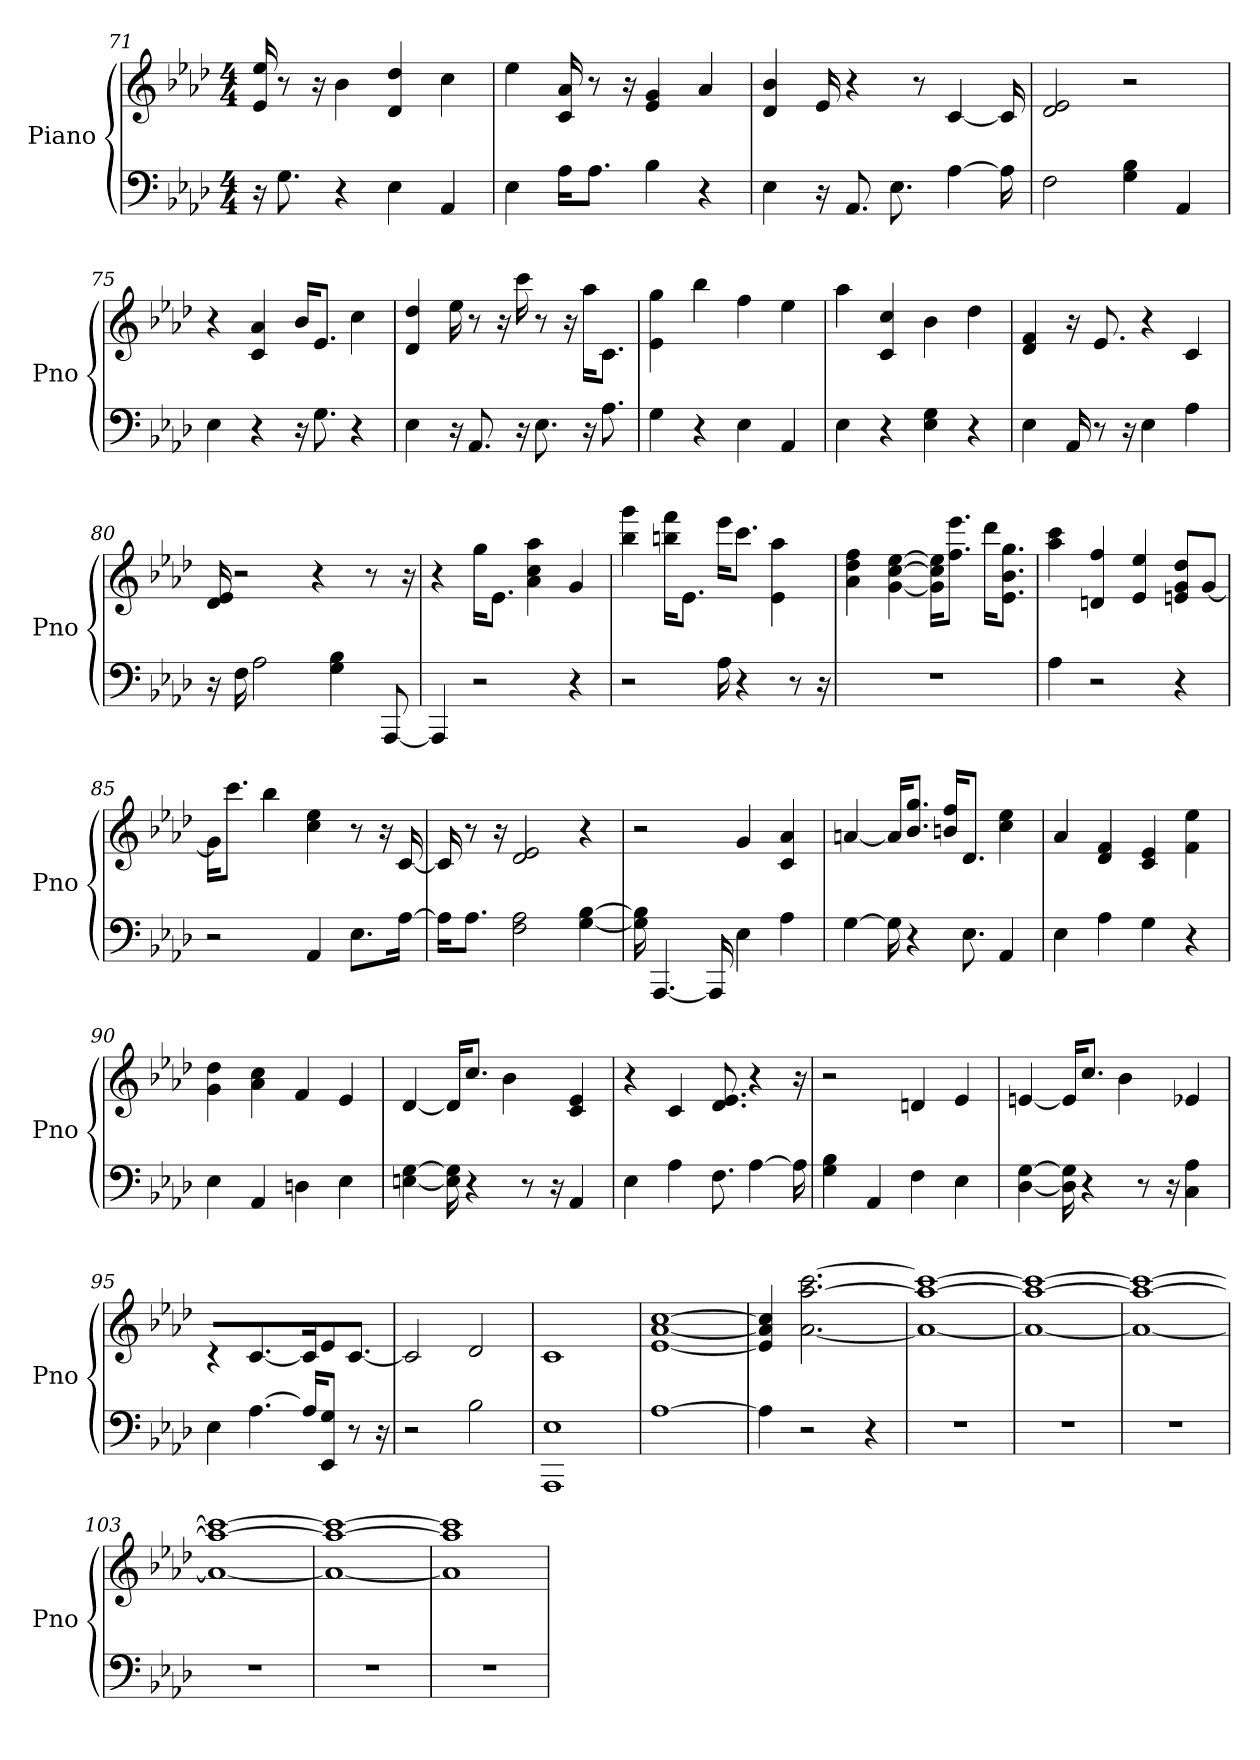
**kern	**kern
*part1	*part1
*staff2	*staff1
*I"Piano	*
*I'Pno	*
*clefF4	*clefG2
*k[b-e-a-d-]	*k[b-e-a-d-]
*A-:	*A-:
*M4/4	*M4/4
=71	=71
16r	16ee- 16e-
8.G	8r
.	16r
4r	4b-
4E-	4dd- 4d-
4AA-	4cc
=72	=72
4E-	4ee-
16A-\KL	16c 16a-
8.A-\J	8r
.	16r
4B-	4e- 4g
4r	4a-
=73	=73
4E-	4d- 4b-
16r	16e-
8.AA-	4r
8.E-	.
.	8r
[4A-	[4c
16A-]	16c]
=74	=74
2F	2d- 2e-
4B- 4G	2r
4AA-	.
=75	=75
4E-	4r
4r	4c 4a-
16r	16b-/KL
8.G	8.e-/J
4r	4cc
=76	=76
4E-	4d- 4dd-
16r	16ee-
8.AA-	8r
.	16r
16r	16ccc
8.E-	8r
.	16r
16r	16aa-\KL
8.A-	8.c\J
=77	=77
4G	4gg 4e-
4r	4bb-
4E-	4ff
4AA-	4ee-
=78	=78
4E-	4aa-
4r	4cc 4c
4G 4E-	4b-
4r	4dd-
=79	=79
4E-	4f 4d-
16AA-	16r
8r	8.e-
16r	.
4E-	4r
4A-	4c
=80	=80
16r	16e- 16d-
16F	2r
2A-	.
.	4r
4G 4B-	.
.	8r
[8AAA-	.
.	16r
=81	=81
4AAA-]	4r
2r	16gg\KL
.	8.e-\J
.	4a- 4cc 4aa-
4r	4g
=82	=82
2r	4ggg 4bb-
.	16fff\ 16bb\KL
.	8.e-\J
16A-	16eee-\KL
4r	8.ccc\J
.	4e- 4aa-
8r	.
16r	.
=83	=83
1r	4ff 4dd- 4a-
.	[4g [4cc [4ee-
.	16g]\ 16cc]\ 16ee-]\KL
.	8.eee-\ 8.ff\J
.	16ddd-\KL
.	8.gg\ 8.e-\ 8.b-\J
=84	=84
4A-	4ccc 4aa-
2r	4d 4ff
.	4ee- 4e-
4r	8g/ 8e/ 8dd-/L
.	[8g/J
=85	=85
2r	16g\KL]
.	8.ccc\J
.	4bb-
4AA-	4ee- 4cc
8.E-\L	8r
.	16r
[16A-\Jk	[16c
=86	=86
16A-\KL]	16c]
8.A-\J	8r
.	16r
2A- 2F	2e- 2d-
[4B- [4G	4r
=87	=87
16B-] 16G]	2r
[4.AAA-	.
16AAA-]	.
4E-	4g
4A-	4a- 4c
=88	=88
[4G	[4a
16G]	16a/KL]
4r	8.gg/ 8.b-/J
.	16ff/ 16b/KL
8.E-	8.d-/J
4AA-	4cc 4ee-
=89	=89
4E-	4a-
4A-	4d- 4f
4G	4e- 4c
4r	4f 4ee-
=90	=90
4E-	4dd- 4g
4AA-	4cc 4a-
4D	4f
4E-	4e-
=91	=91
[4E [4G	[4d-
16E] 16G]	16d-/KL]
4r	8.cc/J
.	4b-
8r	.
16r	.
4AA-	4e- 4c
=92	=92
4E-	4r
4A-	4c
8.F	8.e- 8.d-
[4A-	4r
16A-]	16r
=93	=93
4G 4B-	2r
4AA-	.
4F	4d
4E-	4e-
=94	=94
[4D- [4G	[4e
16D-] 16G]	16e/KL]
4r	8.cc/J
.	4b-
8r	.
16r	.
4A- 4C	4e-
=95	=95
4E-	4r
[4.A-	[4.c
16A-/KL]	16c/KL]
8G/ 8EE-/J	8e-/J
8r	[8.cJ
16r	.
=96	=96
2r	2c]
2B-	2d-
=97	=97
1AAA- 1E-	1c
=98	=98
[1A-	[1a- [1e- [1cc
=99	=99
4A-]	4a-] 4e-] 4cc]
2r	[2.a- [2.ccc [2.aa-
4r	.
=100	=100
1r	1a-_ 1ccc_ 1aa-_
=101	=101
1r	1a-_ 1ccc_ 1aa-_
=102	=102
1r	1a-_ 1ccc_ 1aa-_
=103	=103
1r	1a-_ 1ccc_ 1aa-_
=104	=104
1r	1a-_ 1ccc_ 1aa-_
=105	=105
1r	1a-] 1ccc] 1aa-]
=	=
*-	*-
